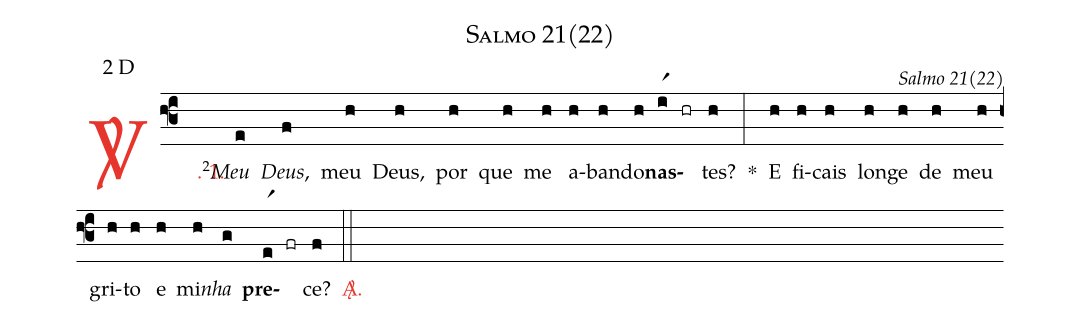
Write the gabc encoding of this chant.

name: Salmo 21(22);
mode: 2;
mode-differentia: D;
commentary: Salmo 21(22);
%%
(f3)

<c><sp>V/</sp>. 1.</c>() <v>\VSup{2}</v><i>Meu</i>(e) <i>Deus</i>,(f) meu(h) Deus,(h) por(h) que(h) me(h) a(h)ban(h)do(h)<b>nas</b>(ir1)(hr)tes?(h) *(:) E(h) fi(h)cais(h) lon(h)ge(h) de(h) meu(h) gri(h)to(h) e(h) mi(h)<i>nha</i>(g) <b>pre</b>(er1)(fr)ce?(f)

<c><sp>A/</sp>.</c>(::)
